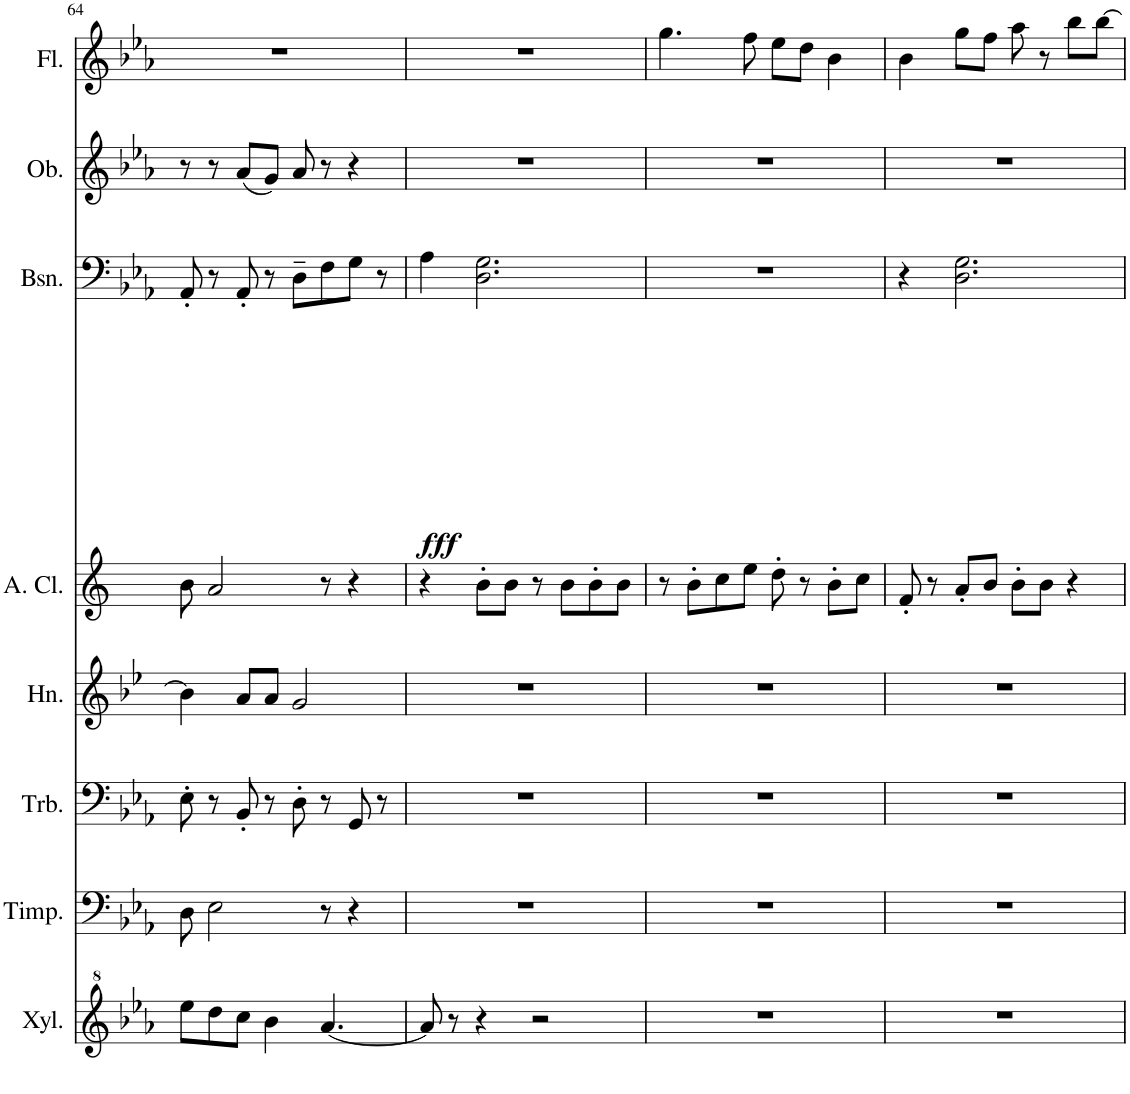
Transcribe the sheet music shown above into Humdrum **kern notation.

**kern	**kern	**kern	**kern	**kern	**kern	**dynam	**kern	**kern
*part8	*part7	*part6	*part5	*part4	*part3	*part3	*part2	*part1
*staff8	*staff7	*staff6	*staff5	*staff4	*staff3	*staff3	*staff2	*staff1
*I"Xylophone	*I"Timpani	*I"Trombone	*I"Horn	*I"Alto Clarinet	*I"Bassoon	*	*I"Oboe	*I"Flute
*I'Xyl.	*I'Timp.	*I'Trb.	*I'Hn.	*I'A. Cl.	*I'Bsn.	*	*I'Ob.	*I'Fl.
!!LO:PB:g=z
*clefG^2	*clefF4	*clefF4	*clefG2	*clefG2	*clefF4	*	*clefG2	*clefG2
*	*	*	*Trd4c7	*Trd5c9	*	*	*	*
*k[b-e-a-]	*k[b-e-a-]	*k[b-e-a-]	*k[b-e-]	*k[]	*k[b-e-a-]	*	*k[b-e-a-]	*k[b-e-a-]
*M4/4	*M4/4	*M4/4	*M4/4	*M4/4	*M4/4	*	*M4/4	*M4/4
=64	=64	=64	=64	=64	=64	=64	=64	=64
8eee-\L	8D\	8E-'\	4b-\]	8b\	8AA-'/	.	8r	1r
8ddd\	2E-\	8r	.	2a/	8r	.	8r	.
8ccc\J	.	8BB-'/	8a/L	.	8AA-'/	.	(8a-/L	.
4bb-\	.	8r	8a/J	.	8r	.	8g/J)	.
.	.	8D'\	2g/	.	8D~\L	.	8a-/	.
[4.aa-/	8r	8r	.	8r	8F\	.	8r	.
.	4r	8GG/	.	4r	8G\J	.	4r	.
.	.	8r	.	.	8r	.	.	.
=65	=65	=65	=65	=65	=65	=65	=65	=65
!	!	!	!	!	!	!LO:DY:b	!	!
8aa-/]	1r	1r	1r	4r	4A-\	fff	1r	1r
8r	.	.	.	.	.	.	.	.
4r	.	.	.	8b'\L	2.D\ 2.G\	.	.	.
.	.	.	.	8b\J	.	.	.	.
2r	.	.	.	8r	.	.	.	.
.	.	.	.	8b\L	.	.	.	.
.	.	.	.	8b'\	.	.	.	.
.	.	.	.	8b\J	.	.	.	.
=66	=66	=66	=66	=66	=66	=66	=66	=66
1r	1r	1r	1r	8r	1r	.	1r	4.gg\
.	.	.	.	8b'\L	.	.	.	.
.	.	.	.	8cc\	.	.	.	.
.	.	.	.	8ee\J	.	.	.	8ff\
.	.	.	.	8dd'\	.	.	.	8ee-\L
.	.	.	.	8r	.	.	.	8dd\J
.	.	.	.	8b'\L	.	.	.	4b-\
.	.	.	.	8cc\J	.	.	.	.
=67	=67	=67	=67	=67	=67	=67	=67	=67
1r	1r	1r	1r	8f'/	4r	.	1r	4b-\
.	.	.	.	8r	.	.	.	.
.	.	.	.	8a'/L	2.D\ 2.G\	.	.	8gg\L
.	.	.	.	8b/J	.	.	.	8ff\J
.	.	.	.	8b'\L	.	.	.	8aa-\
.	.	.	.	8b\J	.	.	.	8r
.	.	.	.	4r	.	.	.	8bb-\L
.	.	.	.	.	.	.	.	[8bb-\J
=	=	=	=	=	=	=	=	=
*-	*-	*-	*-	*-	*-	*-	*-	*-
